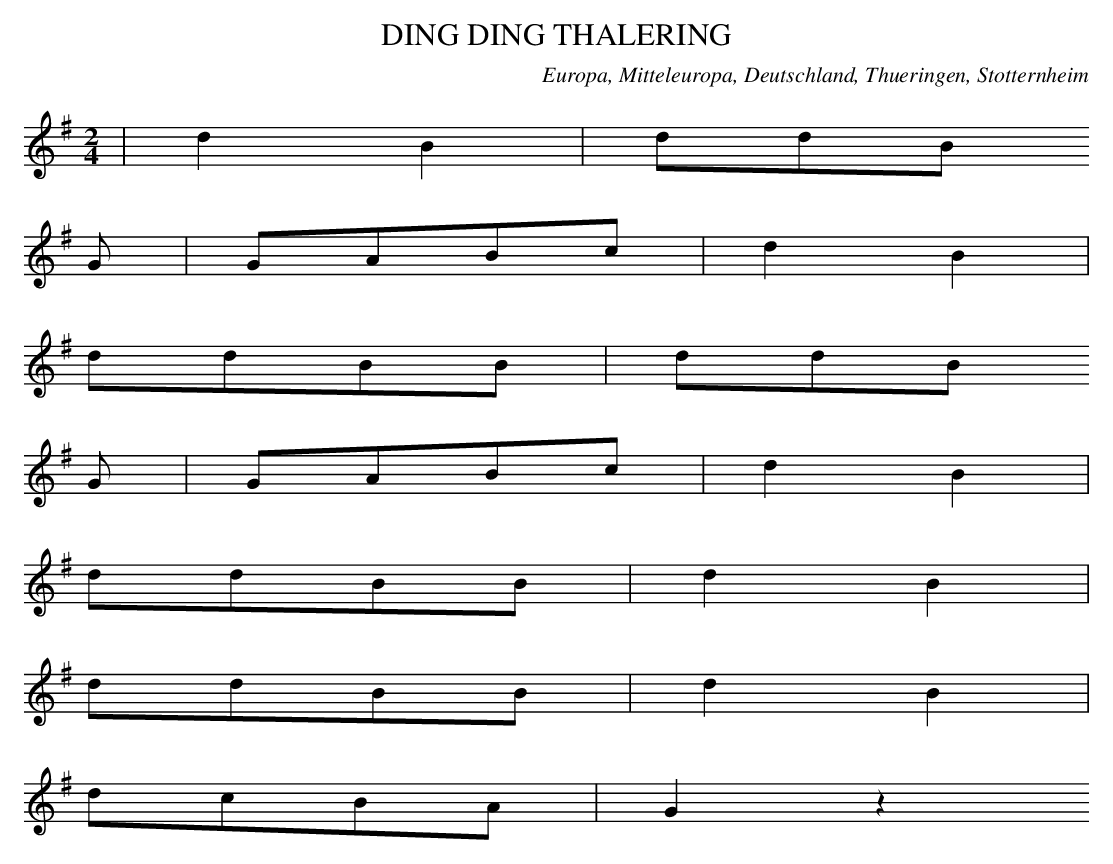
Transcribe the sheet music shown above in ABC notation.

X:1
T: DING DING THALERING
O: Europa, Mitteleuropa, Deutschland, Thueringen, Stotternheim
M: 2/4
L: 1/8
K: G
 | d2B2 | ddB
G | GABc | d2B2 |
ddBB | ddB
G | GABc | d2B2 |
ddBB | d2B2 |
ddBB | d2B2 |
dcBA | G2z2
